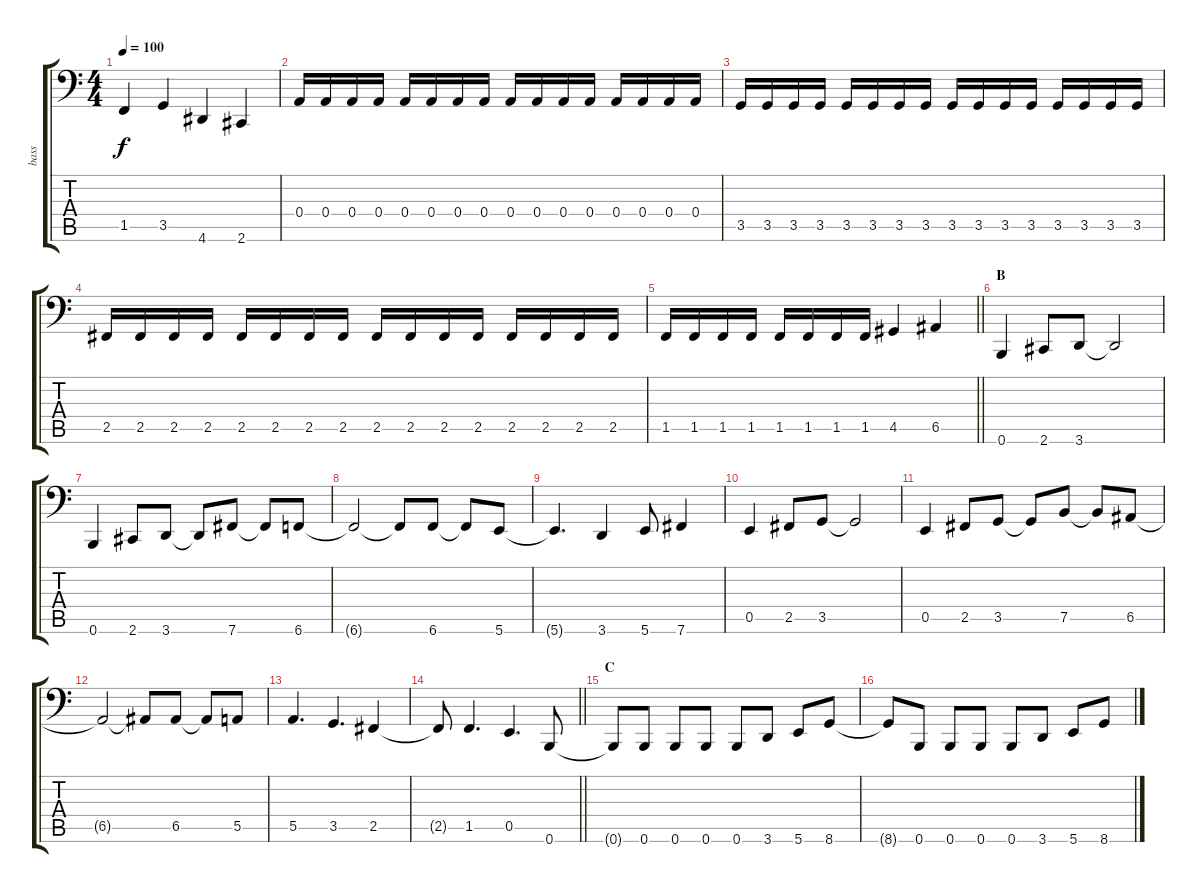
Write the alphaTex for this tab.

\track ("bass" "bass") {instrument electricbassfinger}
\staff {score tabs}
\tuning (C3 G2 D2 A1 E1 B0) {hide}
\ts (4 4)
\tempo 100
\clef f4
\ks c
1.5.4{dy f} 3.5.4 4.6.4 2.6.4 |
0.4.16 0.4.16 0.4.16 0.4.16 0.4.16 0.4.16 0.4.16 0.4.16 0.4.16 0.4.16 0.4.16 0.4.16 0.4.16 0.4.16 0.4.16 0.4.16 |
3.5.16 3.5.16 3.5.16 3.5.16 3.5.16 3.5.16 3.5.16 3.5.16 3.5.16 3.5.16 3.5.16 3.5.16 3.5.16 3.5.16 3.5.16 3.5.16 |
2.5.16 2.5.16 2.5.16 2.5.16 2.5.16 2.5.16 2.5.16 2.5.16 2.5.16 2.5.16 2.5.16 2.5.16 2.5.16 2.5.16 2.5.16 2.5.16 |
\barLineRight lightlight
1.5.16 1.5.16 1.5.16 1.5.16 1.5.16 1.5.16 1.5.16 1.5.16 4.5.4 6.5.4 |
\section ("" "B")
0.6.4 2.6.8 3.6.8 3.6{t}.2 |
0.6.4 2.6.8 3.6.8 3.6{t}.8 7.6.8 7.6{t}.8 6.6.8 |
6.6{t}.2 6.6{t}.8 6.6.8 6.6{t}.8 5.6.8 |
5.6{t}.4{d} 3.6.4 5.6.8 7.6.4 |
0.5.4 2.5.8 3.5.8 3.5{t}.2 |
0.5.4 2.5.8 3.5.8 3.5{t}.8 7.5.8 7.5{t}.8 6.5.8 |
6.5{t}.2 6.5{t}.8 6.5.8 6.5{t}.8 5.5.8 |
5.5.4{d} 3.5.4{d} 2.5.4 |
\barLineRight lightlight
2.5{t}.8 1.5.4{d} 0.5.4{d} 0.6.8 |
\section ("" "C")
0.6{t}.8 0.6.8 0.6.8 0.6.8 0.6.8 3.6.8 5.6.8 8.6.8 |
8.6{t}.8 0.6.8 0.6.8 0.6.8 0.6.8 3.6.8 5.6.8 8.6.8
